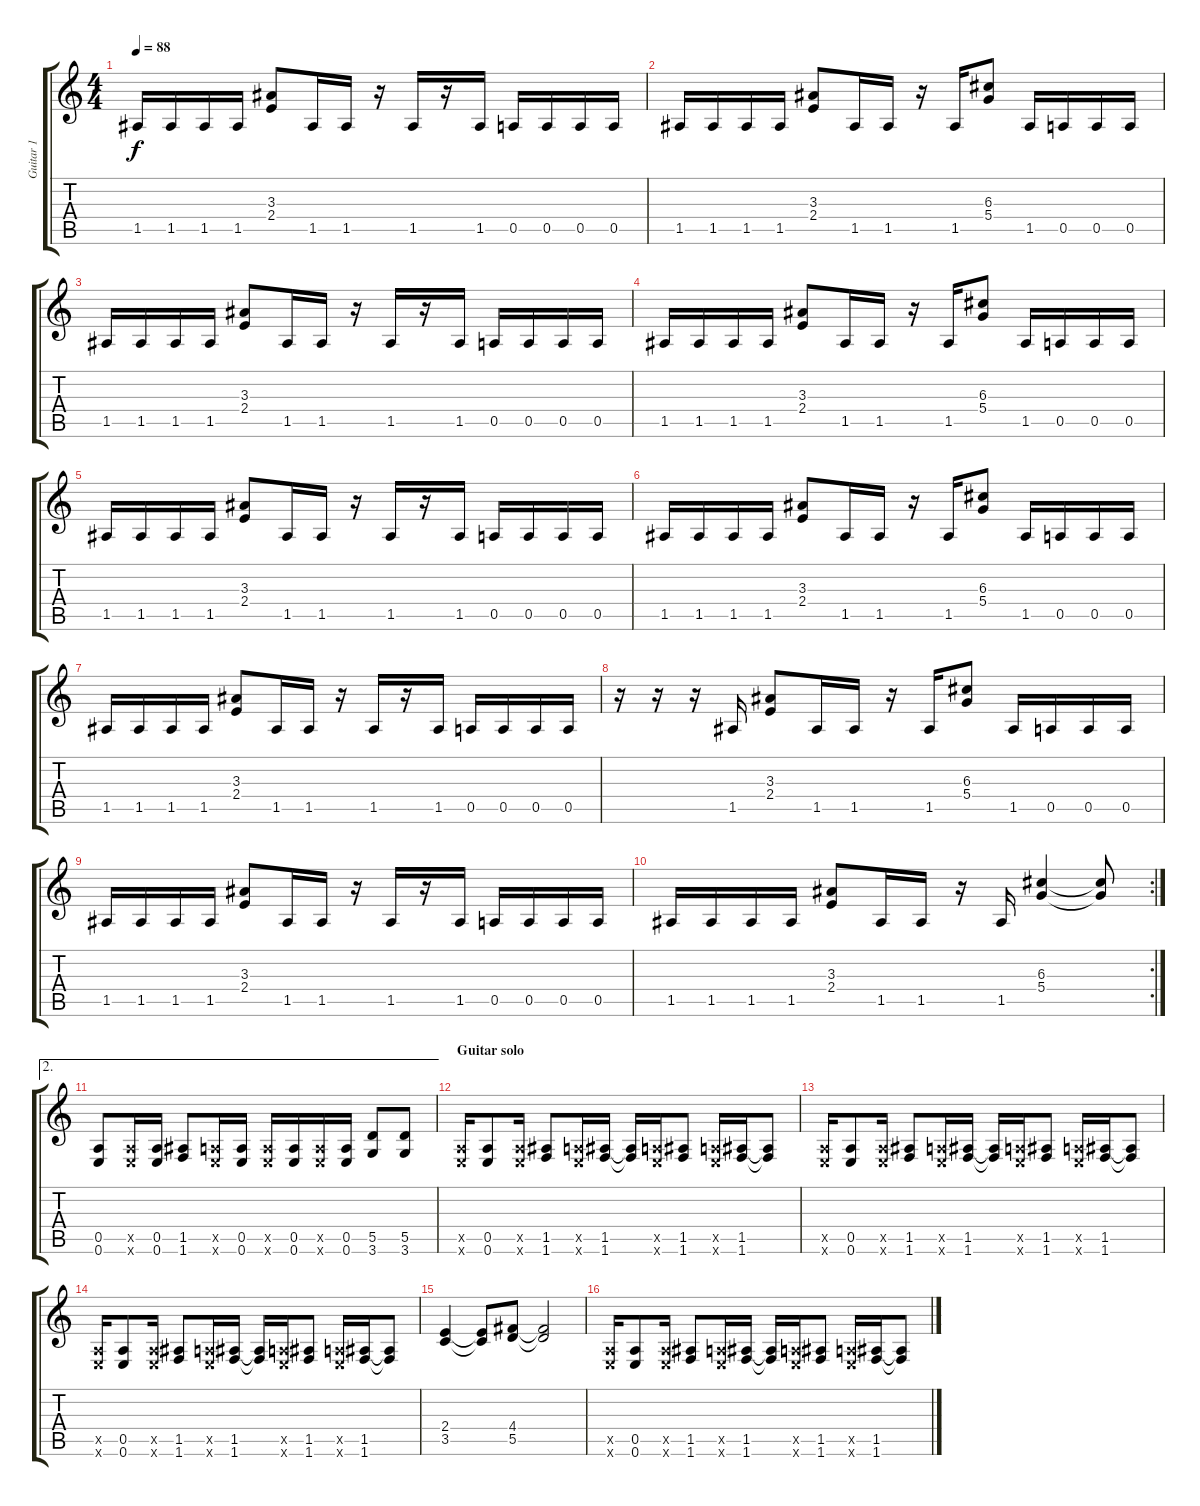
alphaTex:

\track ("Guitar 1" "Guitar 1") {instrument distortionguitar}
\staff {score tabs}
\tuning (E4 B3 G3 D3 A2 E2) {hide}
\ts (4 4)
\tempo 88
\clef g2
\ks c
1.5.16{dy f} 1.5.16 1.5.16 1.5.16 (3.3 2.4).8 1.5.16 1.5.16 r.16 1.5.16 r.16 1.5.16 0.5.16 0.5.16 0.5.16 0.5.16 |
1.5.16 1.5.16 1.5.16 1.5.16 (3.3 2.4).8 1.5.16 1.5.16 r.16 1.5.16 (6.3 5.4).8 1.5.16 0.5.16 0.5.16 0.5.16 |
1.5.16 1.5.16 1.5.16 1.5.16 (3.3 2.4).8 1.5.16 1.5.16 r.16 1.5.16 r.16 1.5.16 0.5.16 0.5.16 0.5.16 0.5.16 |
1.5.16 1.5.16 1.5.16 1.5.16 (3.3 2.4).8 1.5.16 1.5.16 r.16 1.5.16 (6.3 5.4).8 1.5.16 0.5.16 0.5.16 0.5.16 |
1.5.16 1.5.16 1.5.16 1.5.16 (3.3 2.4).8 1.5.16 1.5.16 r.16 1.5.16 r.16 1.5.16 0.5.16 0.5.16 0.5.16 0.5.16 |
1.5.16 1.5.16 1.5.16 1.5.16 (3.3 2.4).8 1.5.16 1.5.16 r.16 1.5.16 (6.3 5.4).8 1.5.16 0.5.16 0.5.16 0.5.16 |
1.5.16 1.5.16 1.5.16 1.5.16 (3.3 2.4).8 1.5.16 1.5.16 r.16 1.5.16 r.16 1.5.16 0.5.16 0.5.16 0.5.16 0.5.16 |
r.16 r.16 r.16 1.5.16 (3.3 2.4).8 1.5.16 1.5.16 r.16 1.5.16 (6.3 5.4).8 1.5.16 0.5.16 0.5.16 0.5.16 |
1.5.16 1.5.16 1.5.16 1.5.16 (3.3 2.4).8 1.5.16 1.5.16 r.16 1.5.16 r.16 1.5.16 0.5.16 0.5.16 0.5.16 0.5.16 |
\rc 2
1.5.16 1.5.16 1.5.16 1.5.16 (3.3 2.4).8 1.5.16 1.5.16 r.16 1.5.16 (6.3 5.4).4 (6.3{t} 5.4{t}).8 |
\ae 2
(0.5 0.6).8 (0.5{x} 0.6{x}).16 (0.5 0.6).16 (1.5 1.6).8 (0.5{x} 0.6{x}).16 (0.5 0.6).16 (0.5{x} 0.6{x}).16 (0.5 0.6).16 (0.5{x} 0.6{x}).16 (0.5 0.6).16 (5.5 3.6).8 (5.5 3.6).8 |
\section ("" "Guitar solo")
(0.5{x} 0.6{x}).16 (0.5 0.6).8 (0.5{x} 0.6{x}).16 (1.5 1.6).8 (0.5{x} 0.6{x}).16 (1.5 1.6).16 (1.5{t} 1.6{t}).16 (0.5{x} 0.6{x}).16 (1.5 1.6).8 (0.5{x} 0.6{x}).16 (1.5 1.6).16 (1.5{t} 1.6{t}).8 |
(0.5{x} 0.6{x}).16 (0.5 0.6).8 (0.5{x} 0.6{x}).16 (1.5 1.6).8 (0.5{x} 0.6{x}).16 (1.5 1.6).16 (1.5{t} 1.6{t}).16 (0.5{x} 0.6{x}).16 (1.5 1.6).8 (0.5{x} 0.6{x}).16 (1.5 1.6).16 (1.5{t} 1.6{t}).8 |
(0.5{x} 0.6{x}).16 (0.5 0.6).8 (0.5{x} 0.6{x}).16 (1.5 1.6).8 (0.5{x} 0.6{x}).16 (1.5 1.6).16 (1.5{t} 1.6{t}).16 (0.5{x} 0.6{x}).16 (1.5 1.6).8 (0.5{x} 0.6{x}).16 (1.5 1.6).16 (1.5{t} 1.6{t}).8 |
(2.4 3.5).4 (2.4{t} 3.5{t}).8 (4.4 5.5).8 (4.4{t} 5.5{t}).2 |
(0.5{x} 0.6{x}).16 (0.5 0.6).8 (0.5{x} 0.6{x}).16 (1.5 1.6).8 (0.5{x} 0.6{x}).16 (1.5 1.6).16 (1.5{t} 1.6{t}).16 (0.5{x} 0.6{x}).16 (1.5 1.6).8 (0.5{x} 0.6{x}).16 (1.5 1.6).16 (1.5{t} 1.6{t}).8
